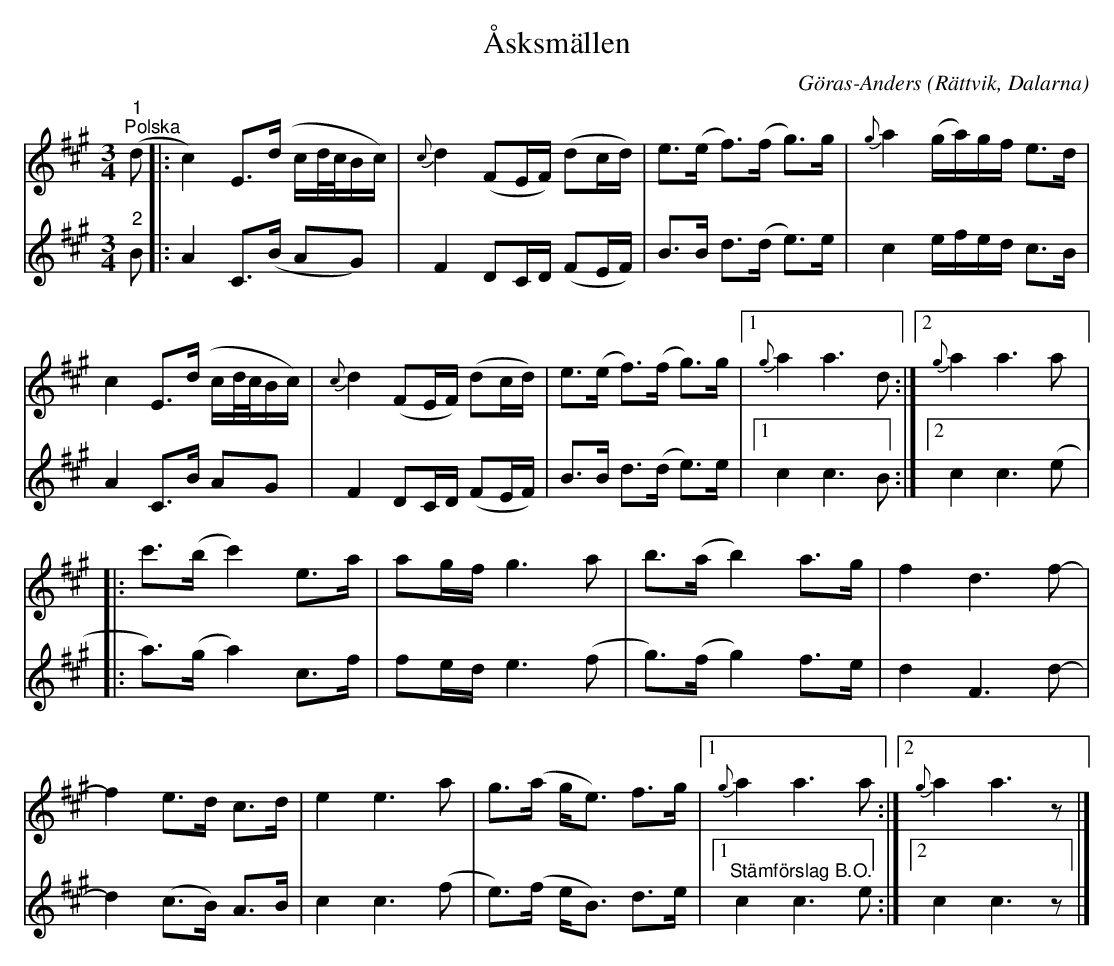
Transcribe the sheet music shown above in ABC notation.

X:1
T:Åsksmällen
C:Göras-Anders
O:Rättvik, Dalarna
L:1/8
M:3/4
K:A
V:1
"^1""^Polska" (d |: c2) E>(d c/d/4c/4B/c/) |{c} d2 (FE/F/) (dc/d/) | e>(e f>)(f g>)g |{g} a2 (g/a/)g/f/ e>d |
c2 E>(d c/d/4c/4B/c/) |{c} d2 (FE/F/) (dc/d/) | e>(e f>)(f g>)g |1 {g} a2 a3 d :|2{g} a2 a3 a |:
c'>(b c'2) e>a | ag/f/ g3 a | b>(a b2) a>g | f2 d3 f- |
f2 e>d c>d | e2 e3 a | g>(a g<e) f>g |1{g} a2 a3 a :|2{g} a2 a3 z |]
V:2
"^2" B |: A2 C>(B AG) | F2 DC/D/ (FE/F/) | B>B d>(d e>)e | c2 e/f/e/d/ c>B |
A2 C>B AG | F2 DC/D/ (FE/F/) | B>B d>(d e>)e |1 c2 c3 B :|2 c2 c3 (e |:
a>)(g a2) c>f | fe/d/ e3 (f | g>)(f g2) f>e | d2 F3 d- |
d2 (c>B) A>B | c2 c3 (f | e>)(f e<B) d>e |1 "^Stämförslag B.O." c2 c3 e :|2 c2 c3 z |]
